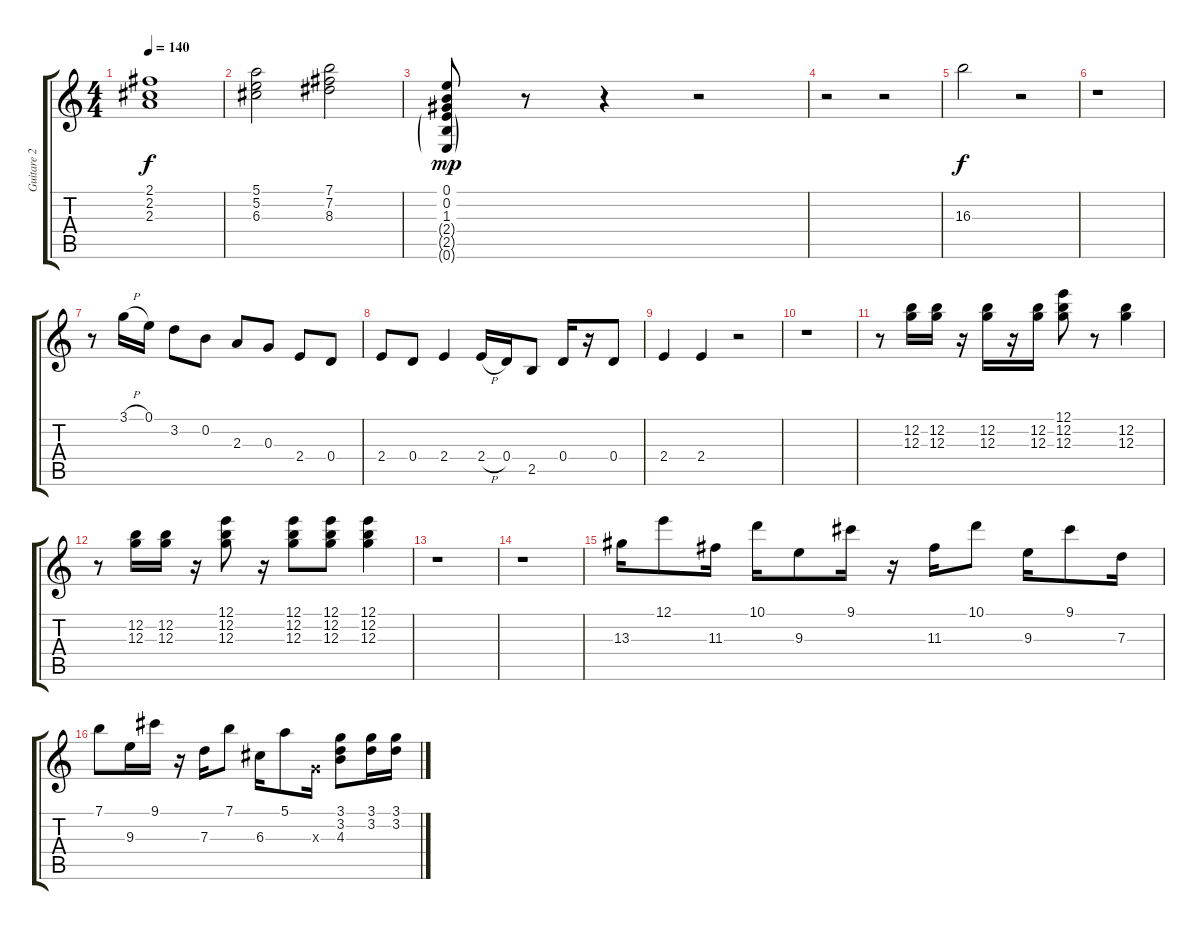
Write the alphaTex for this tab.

\track ("Guitare 2" "Guitare 2") {instrument overdrivenguitar}
\staff {score tabs}
\tuning (E4 B3 G3 D3 A2 E2) {hide}
\ts (4 4)
\tempo 140
\clef g2
\ks c
(2.1{t} 2.2{t} 2.3{t}).1{dy f} |
(5.1 5.2 6.3).2 (7.1 7.2 8.3).2 |
(0.1 0.2 1.3 2.4{g} 2.5{g} 0.6{g}).8{dy mp} r.8 r.4 r.2 |
r.2 r.2 |
16.3.2{dy f} r.2 |
r.1 |
r.8 3.1{h}.16 0.1.16 3.2.8 0.2.8 2.3.8 0.3.8 2.4.8 0.4.8 |
2.4.8 0.4.8 2.4.4 2.4{h}.16 0.4.16 2.5.8 0.4.16 r.16 0.4.8 |
2.4.4 2.4.4 r.2 |
r.1 |
r.8 (12.2 12.3).16 (12.2 12.3).16 r.16 (12.2 12.3).16 r.16 (12.2 12.3).16 (12.1 12.2 12.3).8 r.8 (12.2 12.3).4 |
r.8 (12.2 12.3).16 (12.2 12.3).16 r.16 (12.1 12.2 12.3).8 r.16 (12.1 12.2 12.3).8 (12.1 12.2 12.3).8 (12.1 12.2 12.3).4 |
r.1 |
r.1 |
13.3.16 12.1.8 11.3.16 10.1.16 9.3.8 9.1.16 r.16 11.3.16 10.1.8 9.3.16 9.1.8 7.3.16 |
7.1.8 9.3.16 9.1.16 r.16 7.3.16 7.1.8 6.3.16 5.1.8 0.3{x}.16 (3.1 3.2 4.3).8 (3.1 3.2).16 (3.1 3.2).16
